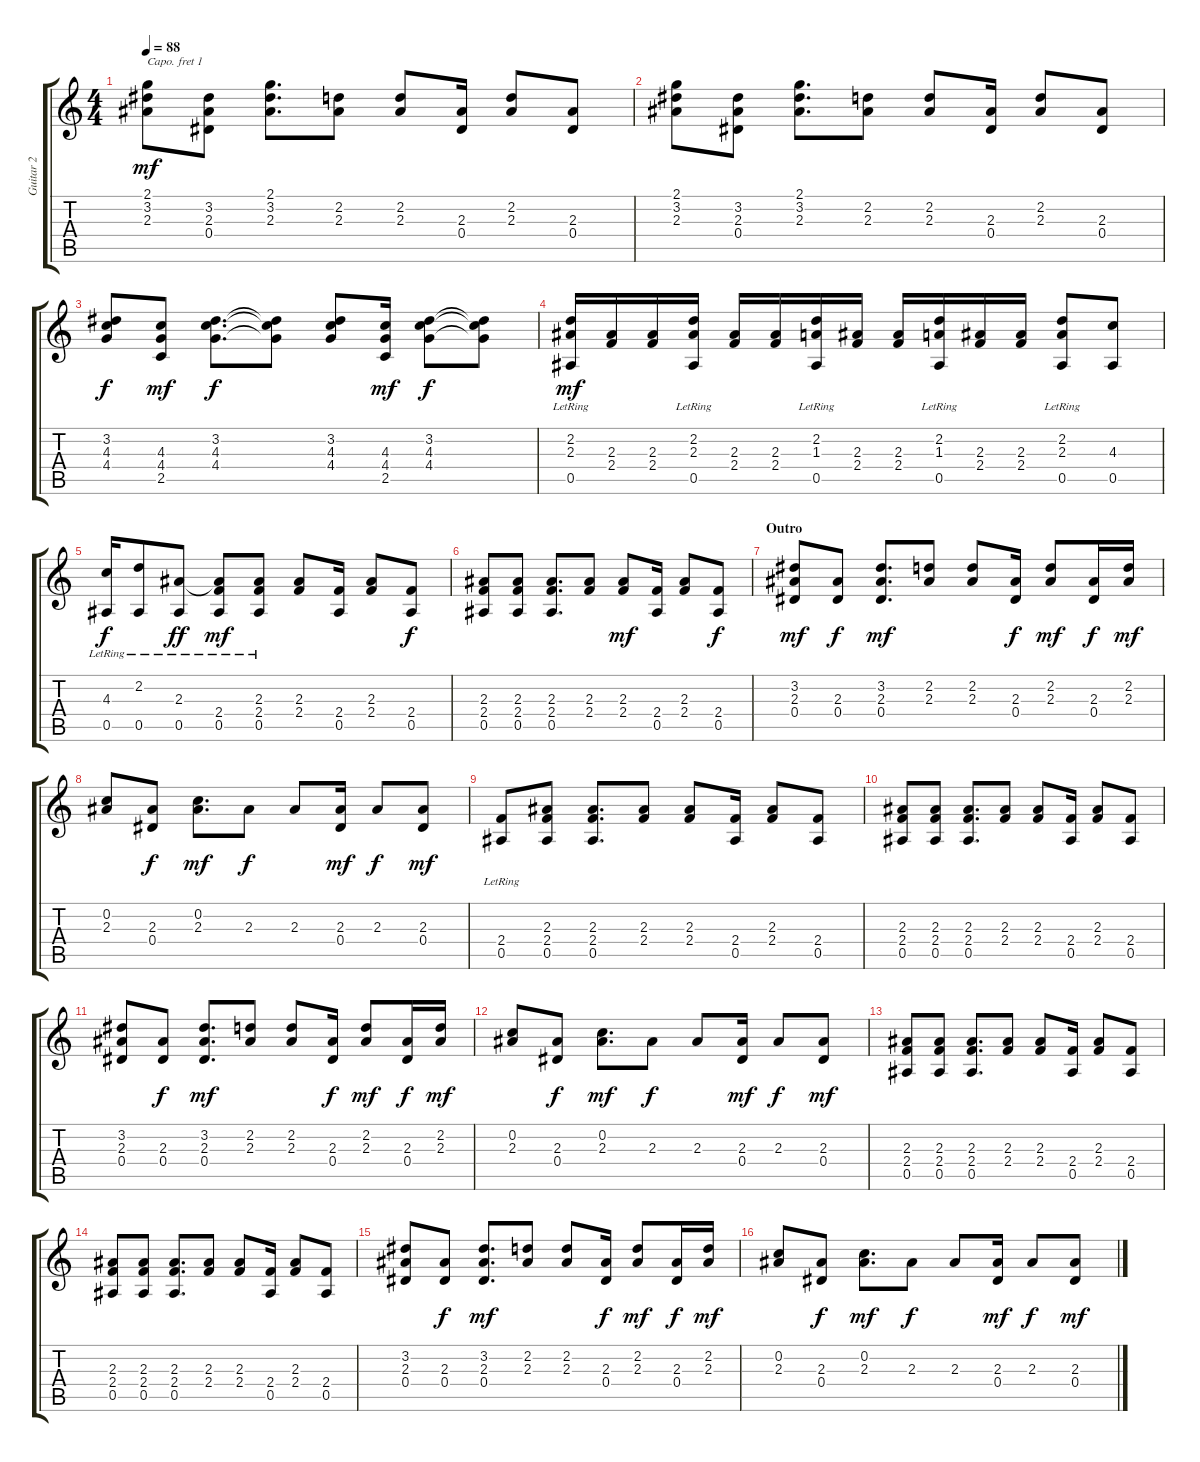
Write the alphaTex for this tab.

\track ("Guitar 2" "Guitar 2") {instrument distortionguitar}
\staff {score tabs}
\capo 1
\tuning (E4 B3 G3 D3 A2 E2) {hide}
\ts (4 4)
\tempo 88
\clef g2
\ks c
(2.1 3.2 2.3).8{dy mf} (3.2 2.3 0.4).8 (2.1 3.2 2.3).8{d} (2.2 2.3).8 (2.2 2.3).8 (2.3 0.4).16 (2.2 2.3).8 (2.3 0.4).8 |
(2.1 3.2 2.3).8 (3.2 2.3 0.4).8 (2.1 3.2 2.3).8{d} (2.2 2.3).8 (2.2 2.3).8 (2.3 0.4).16 (2.2 2.3).8 (2.3 0.4).8 |
(3.2 4.3 4.4).8{dy f} (4.3 4.4 2.5).8{dy mf} (3.2 4.3 4.4).8{d dy f} (3.2{t} 4.3{t} 4.4{t}).8 (3.2 4.3 4.4).8 (4.3 4.4 2.5).16{dy mf} (3.2 4.3 4.4).8{dy f} (3.2{t} 4.3{t} 4.4{t}).8 |
(2.2 2.3 0.5{lr}).16{dy mf} (2.3 2.4).16 (2.3 2.4).16 (2.2 2.3 0.5{lr}).16 (2.3 2.4).16 (2.3 2.4).16 (2.2 1.3 0.5{lr}).16 (2.3 2.4).16 (2.3 2.4).16 (2.2 1.3 0.5{lr}).16 (2.3 2.4).16 (2.3 2.4).16 (2.2 2.3 0.5{lr}).8 (4.3 0.5).8 |
(4.3 0.5{lr}).16{dy f} (2.2 0.5{lr}).8 (2.3 0.5{lr}).8{dy ff} (2.3{t} 2.4 0.5{lr}).8{dy mf} (2.3 2.4 0.5{lr}).8 (2.3 2.4).8 (2.4 0.5).16 (2.3 2.4).8 (2.4 0.5).8{dy f} |
(2.3 2.4 0.5).8 (2.3 2.4 0.5).8 (2.3 2.4 0.5).8{d} (2.3 2.4).8 (2.3 2.4).8{dy mf} (2.4 0.5).16 (2.3 2.4).8 (2.4 0.5).8{dy f} |
\section ("" "Outro")
(3.2 2.3 0.4).8{dy mf} (2.3 0.4).8{dy f} (3.2 2.3 0.4).8{d dy mf} (2.2 2.3).8 (2.2 2.3).8 (2.3 0.4).16{dy f} (2.2 2.3).8{dy mf} (2.3 0.4).16{dy f} (2.2 2.3).16{dy mf} |
(0.2 2.3).8 (2.3 0.4).8{dy f} (0.2 2.3).8{d dy mf} 2.3.8{dy f} 2.3.8 (2.3 0.4).16{dy mf} 2.3.8{dy f} (2.3 0.4).8{dy mf} |
(2.4 0.5{lr}).8 (2.3 2.4 0.5).8 (2.3 2.4 0.5).8{d} (2.3 2.4).8 (2.3 2.4).8 (2.4 0.5).16 (2.3 2.4).8 (2.4 0.5).8 |
(2.3 2.4 0.5).8 (2.3 2.4 0.5).8 (2.3 2.4 0.5).8{d} (2.3 2.4).8 (2.3 2.4).8 (2.4 0.5).16 (2.3 2.4).8 (2.4 0.5).8 |
(3.2 2.3 0.4).8 (2.3 0.4).8{dy f} (3.2 2.3 0.4).8{d dy mf} (2.2 2.3).8 (2.2 2.3).8 (2.3 0.4).16{dy f} (2.2 2.3).8{dy mf} (2.3 0.4).16{dy f} (2.2 2.3).16{dy mf} |
(0.2 2.3).8 (2.3 0.4).8{dy f} (0.2 2.3).8{d dy mf} 2.3.8{dy f} 2.3.8 (2.3 0.4).16{dy mf} 2.3.8{dy f} (2.3 0.4).8{dy mf} |
(2.3 2.4 0.5).8{volume 11} (2.3 2.4 0.5).8 (2.3 2.4 0.5).8{d} (2.3 2.4).8 (2.3 2.4).8 (2.4 0.5).16 (2.3 2.4).8 (2.4 0.5).8 |
(2.3 2.4 0.5).8 (2.3 2.4 0.5).8 (2.3 2.4 0.5).8{d} (2.3 2.4).8 (2.3 2.4).8 (2.4 0.5).16 (2.3 2.4).8 (2.4 0.5).8 |
(3.2 2.3 0.4).8{volume 7} (2.3 0.4).8{dy f} (3.2 2.3 0.4).8{d dy mf} (2.2 2.3).8 (2.2 2.3).8 (2.3 0.4).16{dy f} (2.2 2.3).8{dy mf} (2.3 0.4).16{dy f} (2.2 2.3).16{dy mf} |
(0.2 2.3).8 (2.3 0.4).8{dy f} (0.2 2.3).8{d dy mf} 2.3.8{dy f} 2.3.8 (2.3 0.4).16{dy mf} 2.3.8{dy f} (2.3 0.4).8{dy mf}
